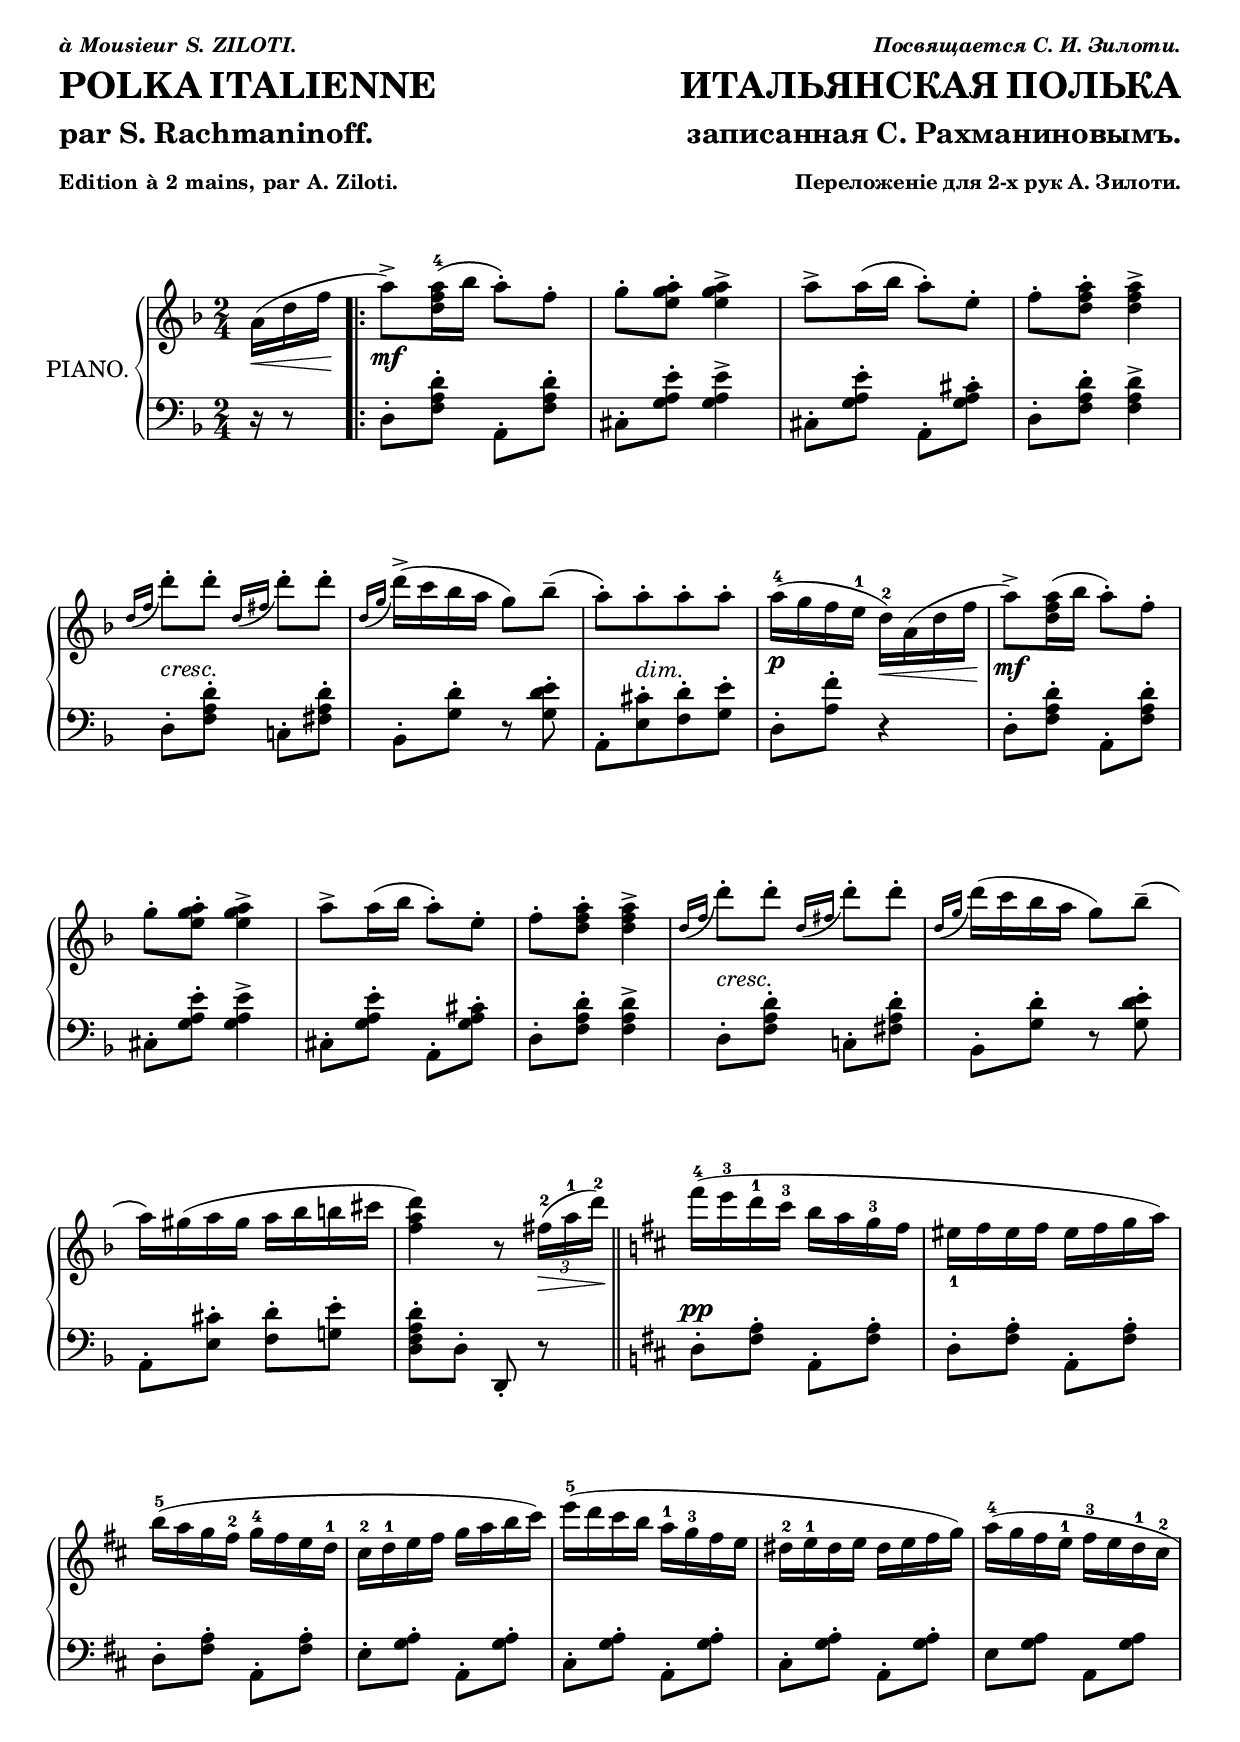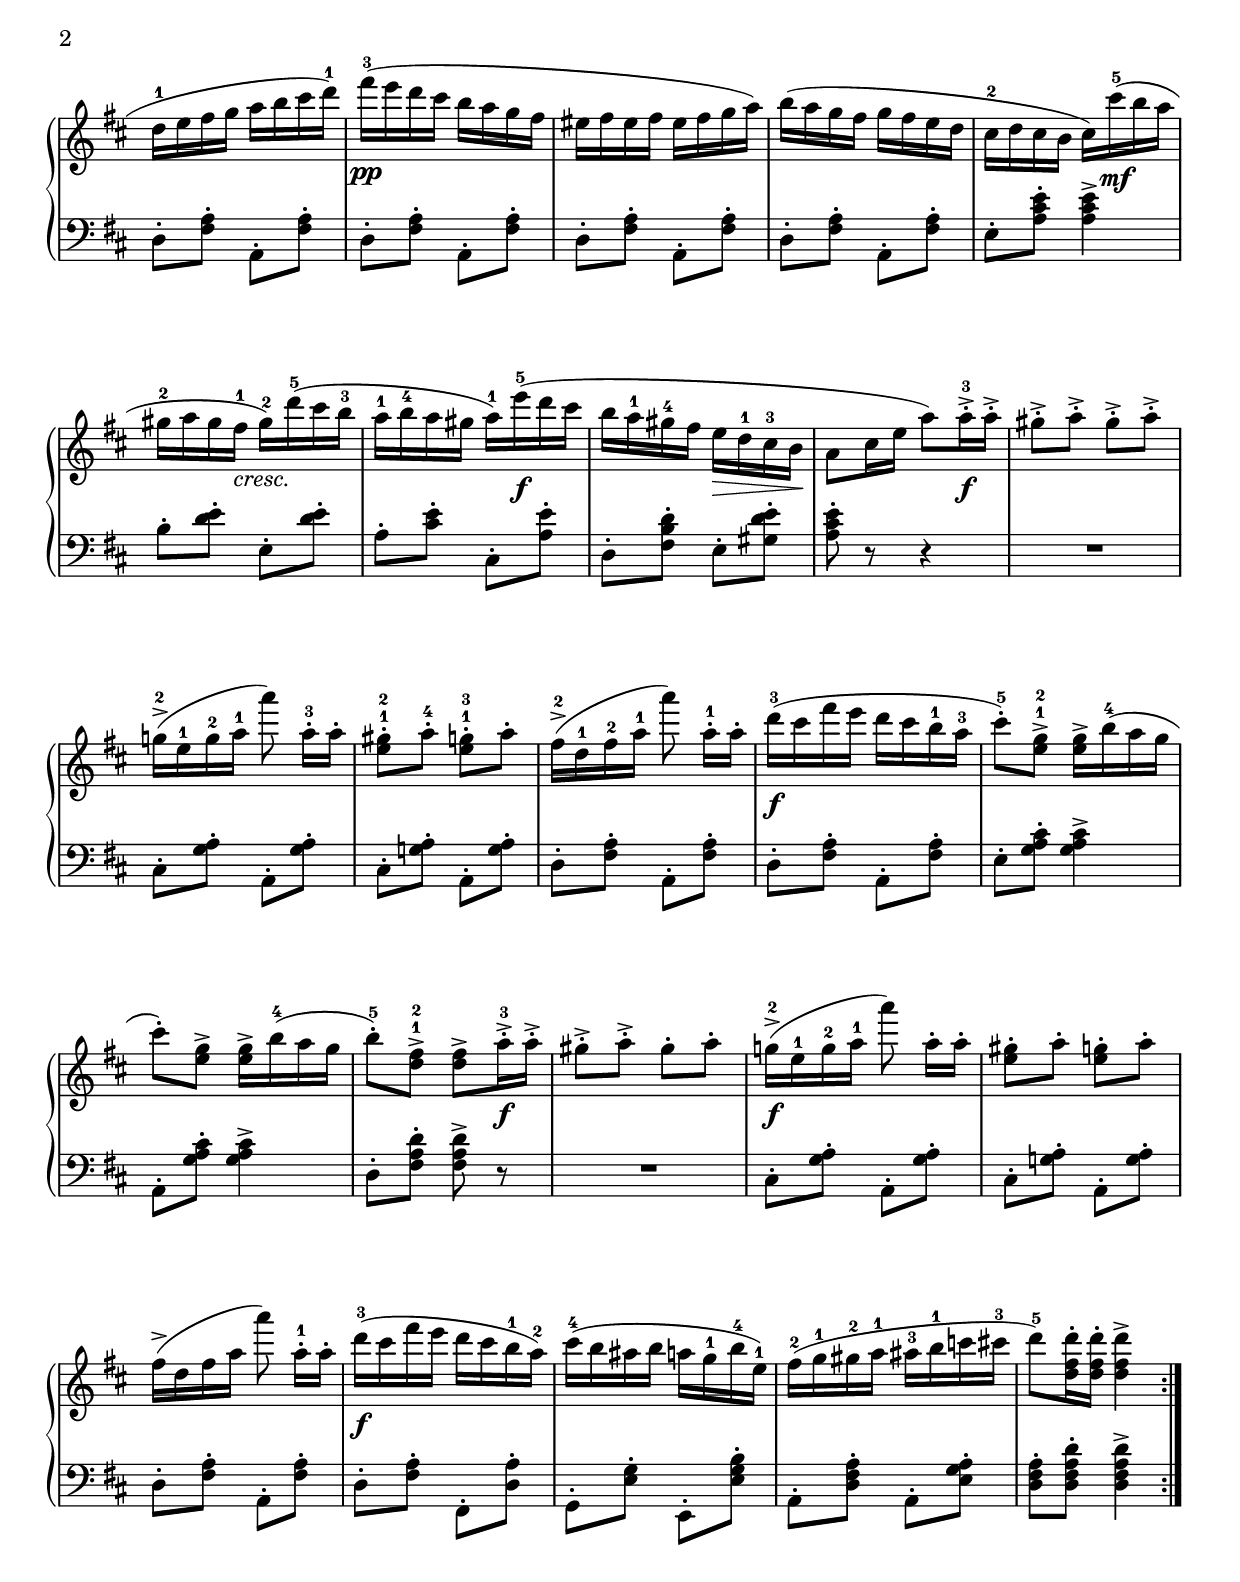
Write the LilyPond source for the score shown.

\version "2.18.2"

\paper {
  indent = 15\mm
  markup-system-spacing #'basic-distance = #23
  max-systems-per-page = 5
  page-count = 2
  system-count = 10
  ragged-right = ##f
}

\header {
  title = \markup {
    \column { 
      \fill-line { 
        \line { \small \italic { à Mousieur S. ZILOTI. } }
        \line { \small \italic { "Посвящается С. И. Зилоти." } }
      }
      \fill-line {
        \line { POLKA ITALIENNE }
        \line { ИТАЛЬЯНСКАЯ ПОЛЬКА }
      }
      \fill-line {
        \line { \fontsize #-2 { par S. Rachmaninoff. } }
        \line { \fontsize #-2 { записанная С. Рахманиновымъ. } }
      }
      \fill-line {
        \line { \small { Edition à 2 mains, par A. Ziloti. } }
        \line { \small { \concat { "Переложен"\char ##x0456 "е для 2-х рук А. Зилоти." } } }
      }
    }
  }
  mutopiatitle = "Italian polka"
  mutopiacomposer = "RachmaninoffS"
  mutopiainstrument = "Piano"
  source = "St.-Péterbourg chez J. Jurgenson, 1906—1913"
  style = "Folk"
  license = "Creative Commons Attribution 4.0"
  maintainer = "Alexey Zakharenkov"
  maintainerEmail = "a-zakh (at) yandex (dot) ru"
}

rightHand = \relative c'' {
  % line 1
  \partial 16*3 { a16\<([d f]\! } | \bar ".|:"
  a8->\mf)[ <d, f a>16-4( bes'] a8-.[) f-.] |
  g-.[ <e g a>-.] <e g a>4-> |
  a8->[ a16( bes] a8)-.[e-.] |
  f-.[<d f a>-.] <d f a>4-> | \break
  % line 2
  \appoggiatura {d16 f} d'8-.[d-.] \appoggiatura {d,16 fis} d'8-.[d-.] |
  \appoggiatura {d,16 g} d'16->([c bes a] g8)[ bes--]( |
  a-.)[a-. a-. a-.] |
  a16-4\p( [g f e-1] d-2)\<[a( d f]\! |
  a8->\mf)[<d, f a>16( bes'] a8-.) f-. | \break
  % line 3
  g8-.[ <e g a>-.] <e g a>4-> |
  a8->[ a16( bes] a8-.)[ e-.] |
  f8-.[<d f a>-.] <d f a>4-> |
  \appoggiatura {d16 f} d'8-.[d-.] \appoggiatura {d,16 fis} d'8-.[d-.] |
  \appoggiatura {d,16 g} d'16([c bes a] g8)[ bes--]( | \break
  % line 4
  a16)[ gis( a gis] a[bes b cis] |
  <f, a d>4) r8 \times 2/3 {fis16-2\>([a-1 d-2\!])} | \bar "||"
  \key d \major fis16-4([e-3 d-1 cis-3] b[ a g-3 fis] |
  eis_1[fis eis fis] eis [fis g a]) | \break
  % line 5
  b16-5([a g fis-2] g-4[fis e d-1] |
  cis16-2[d-1 e fis] g[a b cis]) |
  e16-5([d cis b] a-1[g-3 fis e] |
  dis16-2[e-1 dis e] dis[e fis g]) |
  a16-4([g fis e-1] fis-3[e d-1 cis-2] | \break
  %%%%% page 2
  % line 6
  d16-1[e fis g] a[b cis d-1]) |
  fis-3\pp([e d cis] b[a g fis] |
  eis[fis eis fis] eis[fis g a]) |
  b16([a g fis] g[fis e d] |
  cis16-2[d cis b] cis)[cis'-5_\mf( b a] | \break
  % line 7
  gis16-2[a gis fis-1_\markup{\italic{cresc.}}] gis-2)[d'-5( cis b-3] |
  a-1[b-4 a gis] a-1)[e'-5\f( d cis] |
  b[a-1 gis-4 fis] e\>[d-1 cis-3 b\!] |
  a8[cis16 e] a8)[a16-.->-3\f a-.->] |
  gis8-.->[a-.->] gis8-.->[a-.->] | \break
  % line 8
  g!16-2->([e-1 g-2 a-1] a'8) a,16-.-3[a-.] |
  <e gis>8-.-1-2[a-.-4] <e g!>8-.-1-3[a-.] |
  fis16->-2([d-1 fis-2 a-1] a'8) a,16-.-1[a-.] |
  d16-3\f([cis fis e] d[cis b-1 a-3] |
  cis8-.-5)[<e, g>->-1-2] <e g>16->[b'-4(a g] | \break
  % line 9
  cis8-.)[<e, g>->] <e g>16->[b'-4(a g] |
  b8-.-5)[<d, fis>->-1-2] <d fis>8->[a'16-.->-3\f a-.->] | 
  gis8-.->[a-.->] gis8-.[a-.] |
  g!16\f->(-2[e-1 g-2 a-1] a'8) a,16-.[a-.] |
  <e gis>8-.[a-.] <e g!>8-.[a-.] | \break
  % line 10
  fis16->([d fis a] a'8) a,16-.-1[a-.] |
  d16\f-3([cis fis e] d[cis b-1 a-2]) |
  cis16-4([ b ais b] a[g-1 b-4 e,-1]) |
  fis16-2([g-1 gis-2 a-1] ais-3[b-1 c cis-3] |
  d8-5)[<d, fis d'>16-. <d fis d'>16-.] <d fis d'>4-> | \bar ":|."
}

leftHand = \relative c {
  % line 1
  \partial 16*3 {r16 r8 } |
  d8-.[ <f a d>-.] a,-.[ <f' a d>-.] |
  cis-.[ <g' a e'>-.] <g a e'>4-> |
  cis,8-.[ <g' a e'>-.] a,-.[<g' a cis>-.] |
  d-.[ <f a d>-.] <f a d>4-> | 
  % line 2
  d8-.^\markup{\italic{cresc.}}  [<f a d>-.] c!-. [<fis a d>-.] |
  bes,8-.[<g' d'>-.] r8 <g d' e>-. |
  a,8-.[ <e' cis'>-.^\markup{\italic{dim.}}  <f d'>-. <g e'>-.] |
  d8-.[ <a' f'>-.] r4 |
  d,8-.[ <f a d>-.] a,-.[ <f' a d>-.] |
  % line 3
  cis8-.[ <g' a e'>-.] <g a e'>4-> |
  cis,8-.[ <g' a e'>-.] a,-.[<g' a cis>-.] |
  d8-.[<f a d>-.] <f a d>4-> |
  d8-.^\markup{\italic{cresc.}} [<f a d>-.] c!8-.[<fis a d>-.] |
  bes,8-.[ <g' d'>-.] r8 <g d' e>-. |
  % line 4
  a,8-.[ <e' cis'>-.] <f d'>-.[<g! e'>-.] |
  <d f a d>8-.[d-.] d,8-. r8 |
  \key d \major d'8-.^\pp[<fis a>-.] a,-.[<fis' a>-.] |
  d8-.[<fis a>-.] a,-.[<fis' a>-.] |
  % line 5
  d8-.[<fis a>-.] a,-.[<fis' a>-.] |
  e8-.[<g a>-.] a,-.[<g' a>-.] |
  cis,8-.[<g' a>-.] a,-.[<g' a>-.] |
  cis,8-.[<g' a>-.] a,-.[<g' a>-.] |
  e8[<g a>] a,[<g' a>] |
  %%%%% page 2
  % line 6
  d8-.[<fis a>-.] a,-.[<fis' a>-.] |
  d8-.[<fis a>-.] a,-.[<fis' a>-.] |
  d8-.[<fis a>-.] a,-.[<fis' a>-.] |
  d8-.[<fis a>-.] a,-.[<fis' a>-.] |
  e8-.[<a cis e>-.] <a cis e>4->
  % line 7
  b8-.[<d e>-.] e,-.[<d' e>-.] |
  a8-.[<cis e>-.] cis,-.[<a' e'>-.] |
  d,8-.[<fis b d>-.] e-.[<gis d' e>-.] |
  <a cis e>-. r8 r4 |
  R2 |
  % line 8
  cis,8-.[<g' a>-.] a,8-.[<g' a>-.] |
  cis,8-.[<g'! a>-.] a,8-.[<g' a>-.] |
  d8-.[<fis a>-.] a,8-.[<fis' a>-.] |
  d8-.[<fis a>-.] a,8-.[<fis' a>-.] |
  e8-.[<g a cis>-.] <g a cis>4-> |
  % line 9
  a,8-.[<g' a cis>-.] <g a cis>4-> |
  d8-.[<fis a d>-.] <fis a d>-> r8 |
  R2 |
  cis8-.[<g' a>-.] a,8-.[<g' a>-.] |
  cis,8-.[<g'! a>-.] a,8-.[<g' a>-.] |
  % line 10
  d8-.[<fis a>-.] a,8-.[<fis' a>-.] |
  d8-.[<fis a>-.] \stemDown fis,8-.[ <d' a'>-.] |
  g,-.[<e' g>-.] e,-.[<e' g b>-.] \stemNeutral |
  a,8-.[<d fis a>-.] a8-.[<e' g a>-.] |
  <d fis a>8-.[<d fis a d>-.] <d fis a d>4-> |
}

\book
{
  \score
  { 	
    \new PianoStaff \with { instrumentName = #"PIANO." }
    <<
      \new Staff
      {
        \key f \major
        \time 2/4
        \clef treble
        \rightHand
      }
      \new Staff
      {
        \key f \major
        \time 2/4
        \clef bass 
        \leftHand
      }
    >>
  
    \layout
    {
      \context {
        \Score \remove "Bar_number_engraver"
      }
    }
    
    \midi
    {
    }
  }
} 
